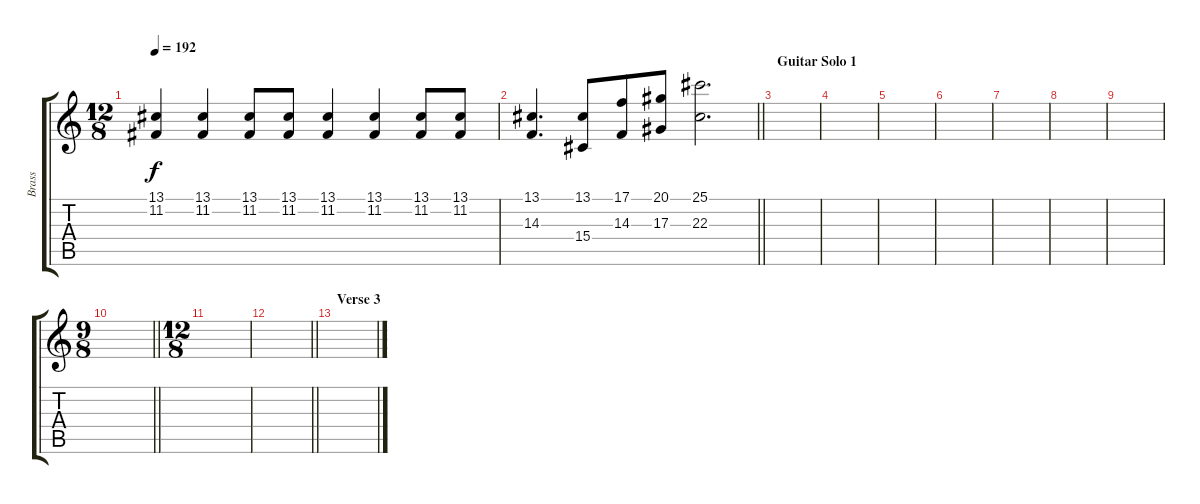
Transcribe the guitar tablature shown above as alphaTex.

\track ("Brass" "Brass") {instrument brasssection}
\staff {score tabs}
\tuning (C4 G3 Eb3 Bb2 F2 C2) {hide}
\ts (12 8)
\tempo 192
\clef g2
\ks c
(13.1 11.2).4{dy f} (13.1 11.2).4 (13.1 11.2).8 (13.1 11.2).8 (13.1 11.2).4 (13.1 11.2).4 (13.1 11.2).8 (13.1 11.2).8 |
\barLineRight lightlight
(13.1 14.3).4{d} (13.1 15.4).8 (17.1 14.3).8 (20.1 17.3).8 (25.1 22.3).2{d} |
\section ("" "Guitar Solo 1")
|
|
|
|
|
|
|
\ts (9 8)
\barLineRight lightlight
|
\ts (12 8)
|
\barLineRight lightlight
|
\section ("" "Verse 3")
